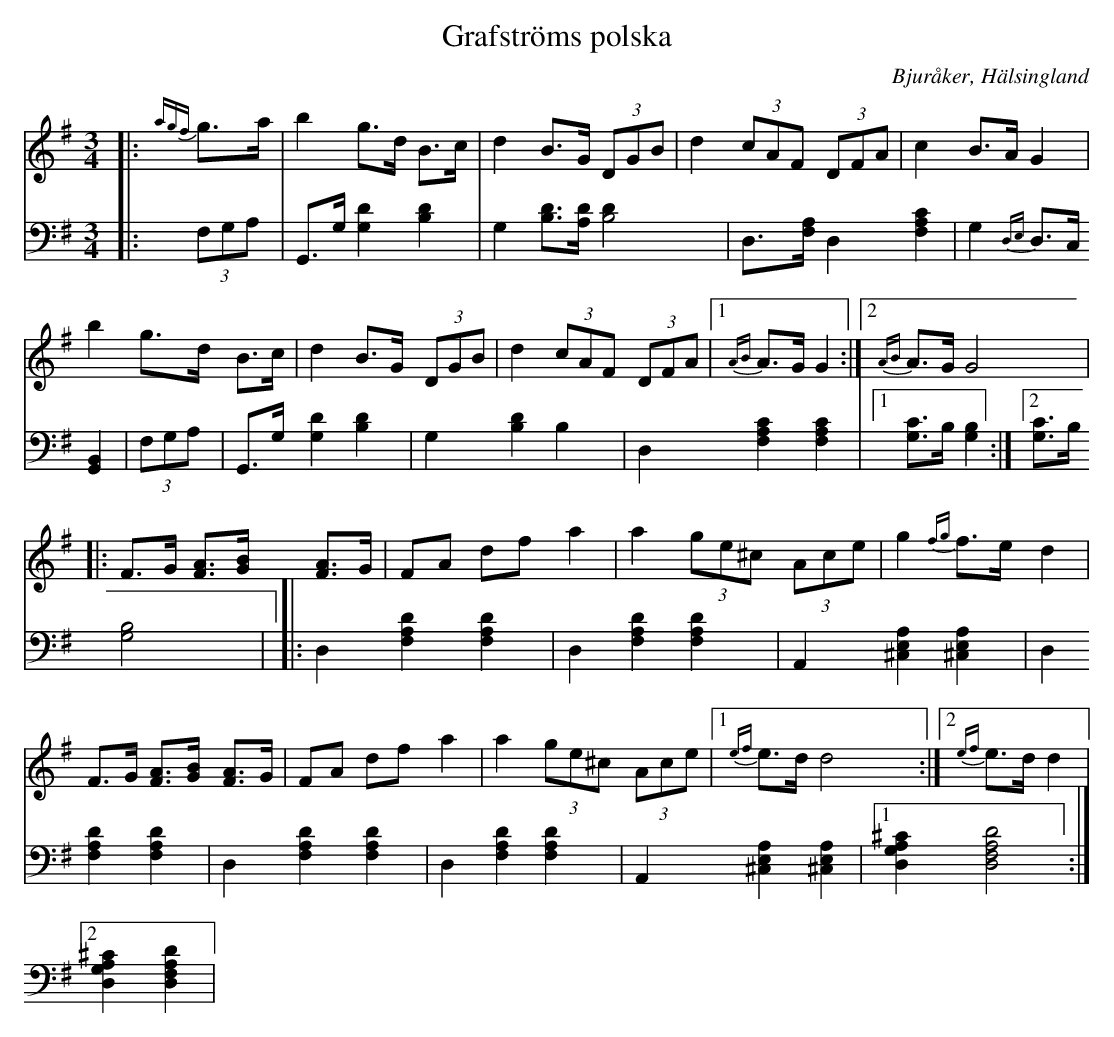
X:1
T: Grafströms polska
O: Bjuråker, Hälsingland
M: 3/4
L: 1/8
K: G
V:1
V:2
V: 1
|:{agf}g>a|b2 g>d B>c|d2 B>G (3DGB|d2 (3cAF (3DFA|c2 B>A G2|
b2 g>d B>c|d2 B>G (3DGB|d2 (3cAF (3DFA|1 {AB}A>G G2:|2 {AB}A>G G4|
|:F>G [FA]>[GB] [FA]>G |FA df a2 |a2 (3ge^c (3Ace |g2 {fg}f>e d2 |
F>G [FA]>[GB] [FA]>G |FA df a2 |a2 (3ge^c (3Ace |1 {ef}e>d d4:|2 {ef}e>d d2|
V:2 clef=bass
|:(3F,G,A, | G,,>G, [G,2D2] [B,2D2]|G,2 [B,D]>[A,D] [B,2D]2|D,>[F,A,] D,2 [F,2A,2C2]| G,2 {D,E,}D,>C, [G,,2B,,2]|
(3F,G,A,| G,,>G, [G,2D2] [B,2D2]|G,2 [B,2D2] B,2|D,2 [F,2A,2C2] [F,2A,2C2]|1 [G,C]>B, [G,2B,2]:|2 [G,C]>B, [G,4B,4]|
|:D,2 [F,2A,2D2] [F,2A,2D2]|D,2 [F,2A,2D2] [F,2A,2D2]| A,,2 [^C,2E,2A,2] [^C,2E,2A,2]|D,2 [F,2A,2D2] [F,2A,2D2] |
D,2 [F,2A,2D2] [F,2A,2D2] | D,2 [F,2A,2D2] [F,2A,2D2] | A,,2 [^C,2E,2A,2] [^C,2E,2A,2]|1 [D,2G,2A,2^C2] [D,4F,4A,4D4]:|2 [D,2G,2A,2^C2] [D,2F,2A,2D2]|
